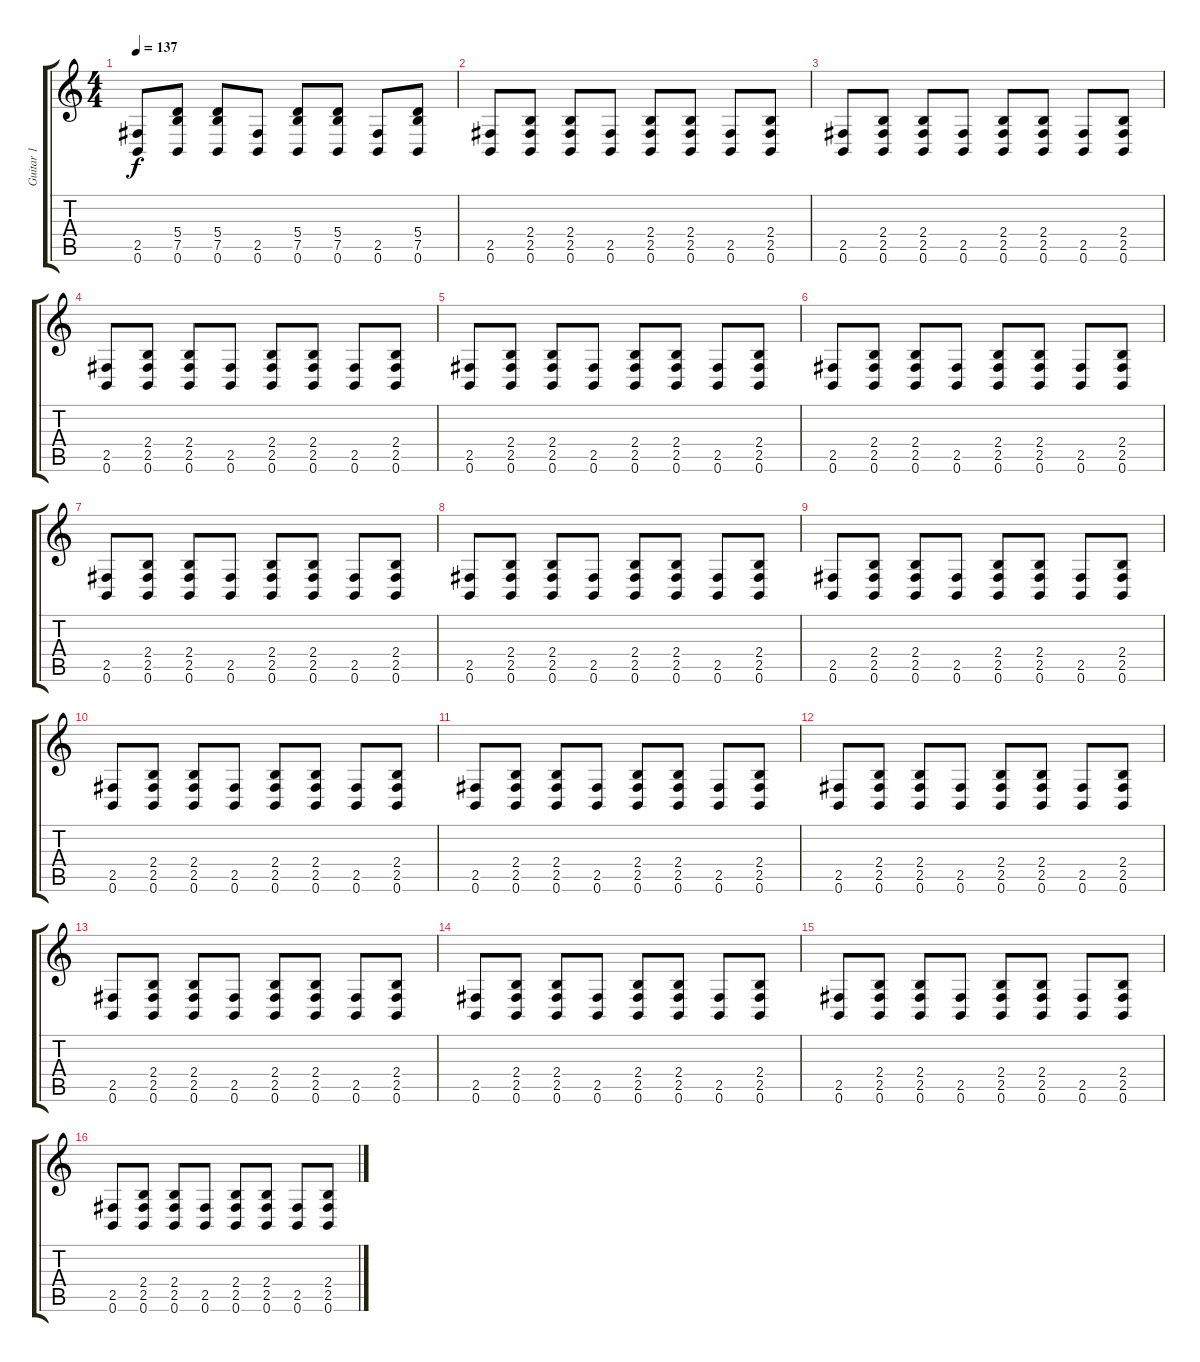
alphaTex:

\track ("Guitar 1" "Guitar 1") {instrument distortionguitar}
\staff {score tabs}
\tuning (B3 G3 D3 A2 E2 B1) {hide}
\ts (4 4)
\tempo 137
\clef g2
\ks c
(2.5 0.6).8{dy f instrument distortionguitar} (5.4 7.5 0.6).8 (5.4 7.5 0.6).8 (2.5 0.6).8 (5.4 7.5 0.6).8 (5.4 7.5 0.6).8 (2.5 0.6).8 (5.4 7.5 0.6).8 |
(2.5 0.6).8 (2.4 2.5 0.6).8 (2.4 2.5 0.6).8 (2.5 0.6).8 (2.4 2.5 0.6).8 (2.4 2.5 0.6).8 (2.5 0.6).8 (2.4 2.5 0.6).8 |
(2.5 0.6).8 (2.4 2.5 0.6).8 (2.4 2.5 0.6).8 (2.5 0.6).8 (2.4 2.5 0.6).8 (2.4 2.5 0.6).8 (2.5 0.6).8 (2.4 2.5 0.6).8 |
(2.5 0.6).8 (2.4 2.5 0.6).8 (2.4 2.5 0.6).8 (2.5 0.6).8 (2.4 2.5 0.6).8 (2.4 2.5 0.6).8 (2.5 0.6).8 (2.4 2.5 0.6).8 |
(2.5 0.6).8 (2.4 2.5 0.6).8 (2.4 2.5 0.6).8 (2.5 0.6).8 (2.4 2.5 0.6).8 (2.4 2.5 0.6).8 (2.5 0.6).8 (2.4 2.5 0.6).8 |
(2.5 0.6).8 (2.4 2.5 0.6).8 (2.4 2.5 0.6).8 (2.5 0.6).8 (2.4 2.5 0.6).8 (2.4 2.5 0.6).8 (2.5 0.6).8 (2.4 2.5 0.6).8 |
(2.5 0.6).8 (2.4 2.5 0.6).8 (2.4 2.5 0.6).8 (2.5 0.6).8 (2.4 2.5 0.6).8 (2.4 2.5 0.6).8 (2.5 0.6).8 (2.4 2.5 0.6).8 |
(2.5 0.6).8 (2.4 2.5 0.6).8 (2.4 2.5 0.6).8 (2.5 0.6).8 (2.4 2.5 0.6).8 (2.4 2.5 0.6).8 (2.5 0.6).8 (2.4 2.5 0.6).8 |
(2.5 0.6).8 (2.4 2.5 0.6).8 (2.4 2.5 0.6).8 (2.5 0.6).8 (2.4 2.5 0.6).8 (2.4 2.5 0.6).8 (2.5 0.6).8 (2.4 2.5 0.6).8 |
(2.5 0.6).8 (2.4 2.5 0.6).8 (2.4 2.5 0.6).8 (2.5 0.6).8 (2.4 2.5 0.6).8 (2.4 2.5 0.6).8 (2.5 0.6).8 (2.4 2.5 0.6).8 |
(2.5 0.6).8 (2.4 2.5 0.6).8 (2.4 2.5 0.6).8 (2.5 0.6).8 (2.4 2.5 0.6).8 (2.4 2.5 0.6).8 (2.5 0.6).8 (2.4 2.5 0.6).8 |
(2.5 0.6).8 (2.4 2.5 0.6).8 (2.4 2.5 0.6).8 (2.5 0.6).8 (2.4 2.5 0.6).8 (2.4 2.5 0.6).8 (2.5 0.6).8 (2.4 2.5 0.6).8 |
(2.5 0.6).8 (2.4 2.5 0.6).8 (2.4 2.5 0.6).8 (2.5 0.6).8 (2.4 2.5 0.6).8 (2.4 2.5 0.6).8 (2.5 0.6).8 (2.4 2.5 0.6).8 |
(2.5 0.6).8 (2.4 2.5 0.6).8 (2.4 2.5 0.6).8 (2.5 0.6).8 (2.4 2.5 0.6).8 (2.4 2.5 0.6).8 (2.5 0.6).8 (2.4 2.5 0.6).8 |
(2.5 0.6).8 (2.4 2.5 0.6).8 (2.4 2.5 0.6).8 (2.5 0.6).8 (2.4 2.5 0.6).8 (2.4 2.5 0.6).8 (2.5 0.6).8 (2.4 2.5 0.6).8 |
(2.5 0.6).8 (2.4 2.5 0.6).8 (2.4 2.5 0.6).8 (2.5 0.6).8 (2.4 2.5 0.6).8 (2.4 2.5 0.6).8 (2.5 0.6).8 (2.4 2.5 0.6).8
